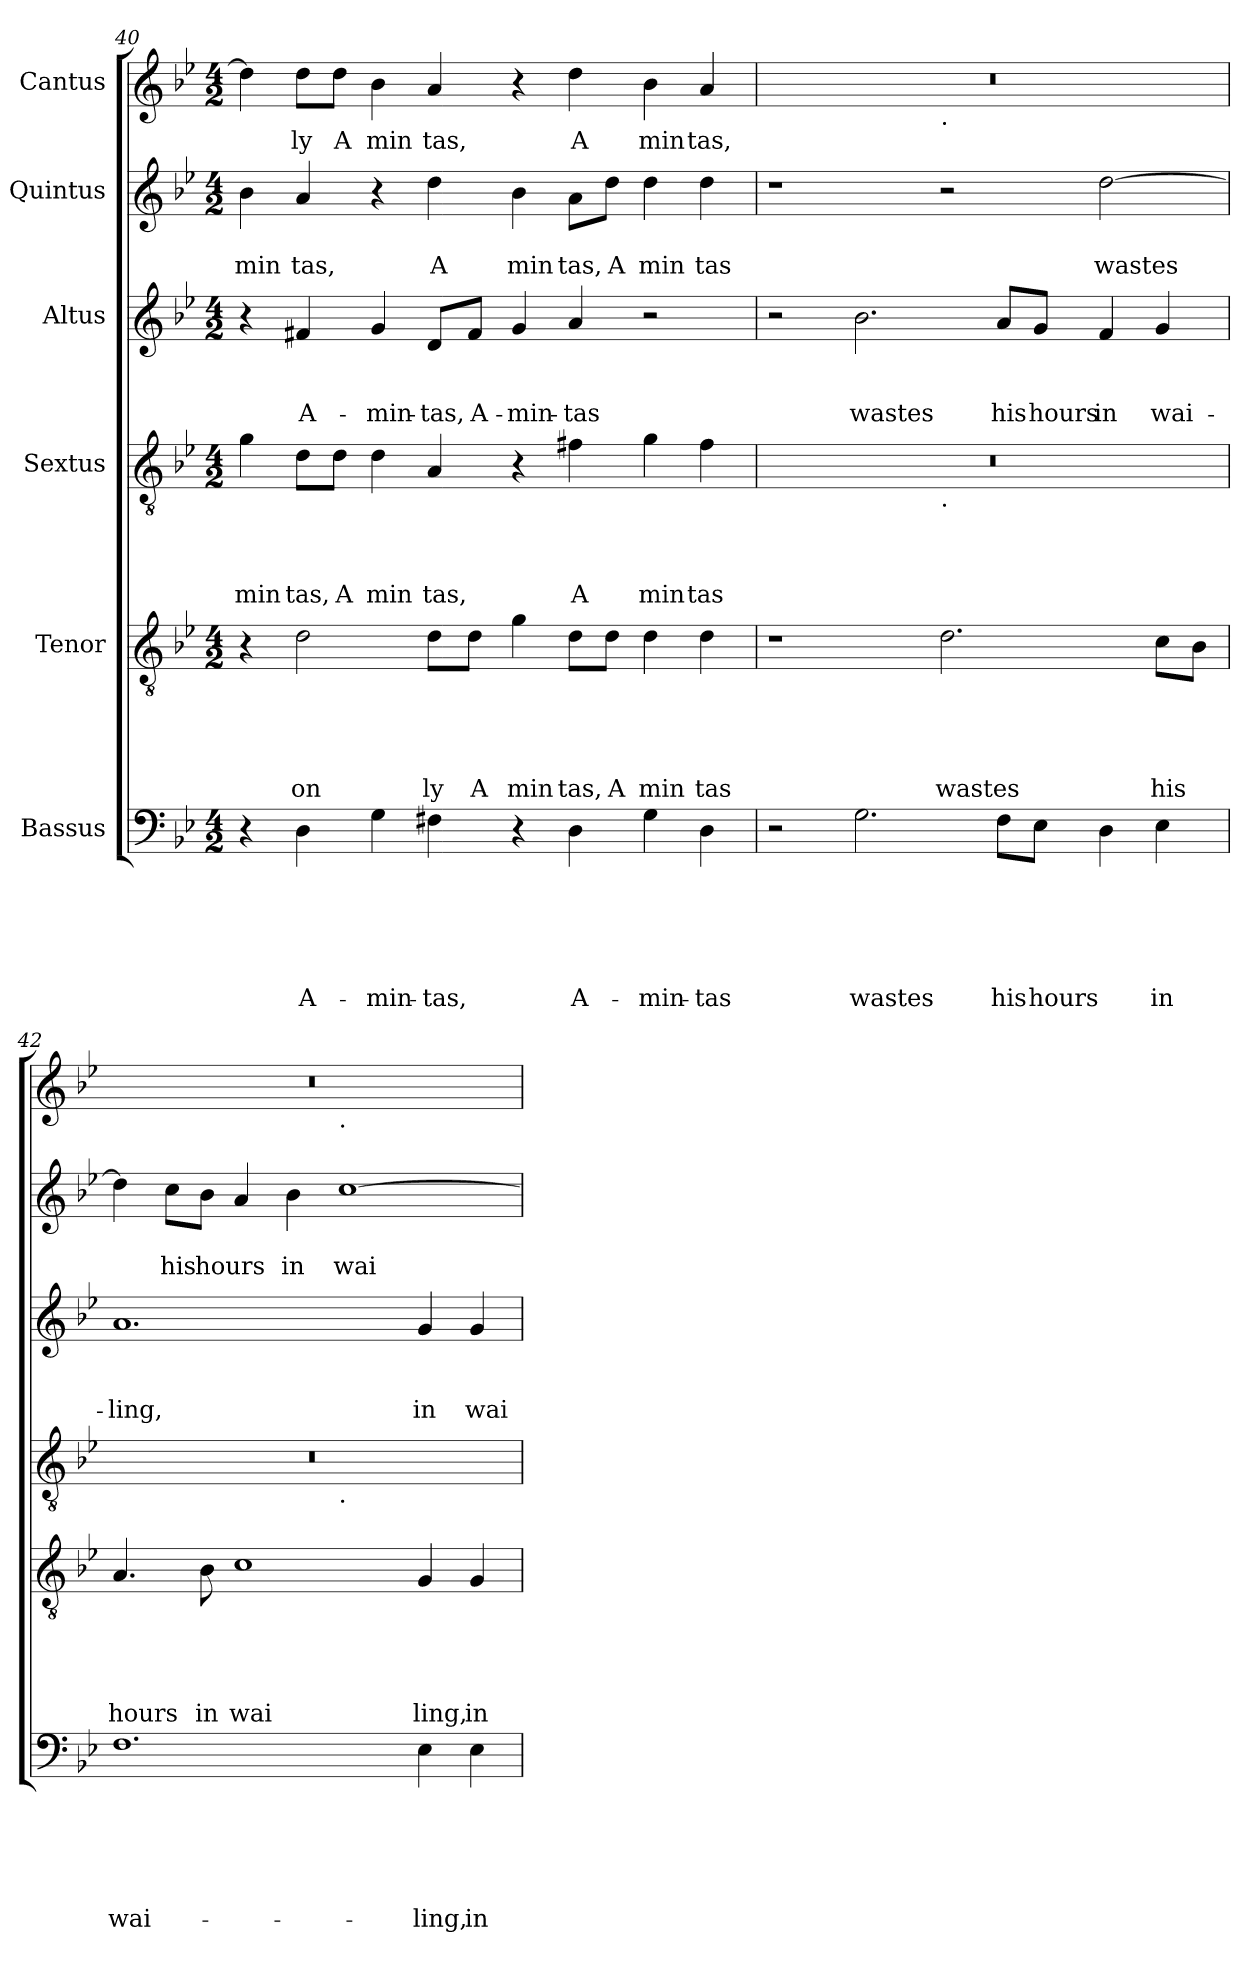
**kern	**text	**text	**text	**text	**text	**text	**kern	**text	**text	**text	**text	**text	**kern	**text	**text	**text	**text	**kern	**text	**text	**text	**kern	**text	**text	**kern	**text
*part6	*part6	*part6	*part6	*part6	*part6	*part6	*part5	*part5	*part5	*part5	*part5	*part5	*part4	*part4	*part4	*part4	*part4	*part3	*part3	*part3	*part3	*part2	*part2	*part2	*part1	*part1
*staff6	*staff6	*staff6	*staff6	*staff6	*staff6	*staff6	*staff5	*staff5	*staff5	*staff5	*staff5	*staff5	*staff4	*staff4	*staff4	*staff4	*staff4	*staff3	*staff3	*staff3	*staff3	*staff2	*staff2	*staff2	*staff1	*staff1
*I"Bassus	*	*	*	*	*	*	*I"Tenor	*	*	*	*	*	*I"Sextus	*	*	*	*	*I"Altus	*	*	*	*I"Quintus	*	*	*I"Cantus	*
*clefF4	*	*	*	*	*	*	*clefGv2	*	*	*	*	*	*clefGv2	*	*	*	*	*clefG2	*	*	*	*clefG2	*	*	*clefG2	*
*	*	*	*	*	*	*	*	*	*	*	*	*	*ITrd-2c-3	*	*	*	*	*	*	*	*	*	*	*	*	*
*k[b-e-]	*	*	*	*	*	*	*k[b-e-]	*	*	*	*	*	*k[b-e-a-d-g-]	*	*	*	*	*k[b-e-]	*	*	*	*k[b-e-]	*	*	*k[b-e-]	*
*B-:	*	*	*	*	*	*	*B-:	*	*	*	*	*	*D-:	*	*	*	*	*B-:	*	*	*	*B-:	*	*	*B-:	*
*M4/2	*	*	*	*	*	*	*M4/2	*	*	*	*	*	*M4/2	*	*	*	*	*M4/2	*	*	*	*M4/2	*	*	*M4/2	*
=40	=40	=40	=40	=40	=40	=40	=40	=40	=40	=40	=40	=40	=40	=40	=40	=40	=40	=40	=40	=40	=40	=40	=40	=40	=40	=40
!	!	!	!	!	!	!	!	!	!	!	!	!	!	!	!	!	!LO:LY:b	!	!	!	!	!	!	!LO:LY:b	!	!
4r	.	.	.	.	.	.	4r	.	.	.	.	.	4b-\	.	.	.	min	4r	.	.	.	4b-\	.	min	4dd\]	.
!	!	!	!	!	!	!LO:LY:b	!	!	!	!	!	!LO:LY:b	!	!	!	!	!LO:LY:b	!	!	!	!LO:LY:b	!	!	!LO:LY:b	!	!LO:LY:b
4D\	.	.	.	.	.	A-	2d\	.	.	.	.	on	8f\L	.	.	.	tas,	4f#X/	.	.	A-	4a/	.	tas,	8dd\L	ly
!	!	!	!	!	!	!	!	!	!	!	!	!	!	!	!	!	!LO:LY:b	!	!	!	!	!	!	!	!	!LO:LY:b
.	.	.	.	.	.	.	.	.	.	.	.	.	8f\J	.	.	.	A	.	.	.	.	.	.	.	8dd\J	A
!	!	!	!	!	!	!LO:LY:b	!	!	!	!	!	!	!	!	!	!	!LO:LY:b	!	!	!	!LO:LY:b	!	!	!	!	!LO:LY:b
4G\	.	.	.	.	.	-min-	.	.	.	.	.	.	4f\	.	.	.	min	4g/	.	.	-min-	4r	.	.	4b-\	min
!	!	!	!	!	!	!LO:LY:b	!	!	!	!	!	!LO:LY:b	!	!	!	!	!LO:LY:b	!	!	!	!LO:LY:b	!	!	!LO:LY:b	!	!LO:LY:b
4F#X\	.	.	.	.	.	-tas,	8d\L	.	.	.	.	ly	4c/	.	.	.	tas,	8d/L	.	.	-tas,	4dd\	.	A	4a/	tas,
!	!	!	!	!	!	!	!	!	!	!	!	!LO:LY:b	!	!	!	!	!	!	!	!	!LO:LY:b	!	!	!	!	!
.	.	.	.	.	.	.	8d\J	.	.	.	.	A	.	.	.	.	.	8f#/J	.	.	A-	.	.	.	.	.
!	!	!	!	!	!	!	!	!	!	!	!	!LO:LY:b	!	!	!	!	!	!	!	!	!LO:LY:b	!	!	!LO:LY:b	!	!
4r	.	.	.	.	.	.	4g\	.	.	.	.	min	4r	.	.	.	.	4g/	.	.	-min-	4b-\	.	min	4r	.
!	!	!	!	!	!	!LO:LY:b	!	!	!	!	!	!LO:LY:b	!	!	!	!	!LO:LY:b	!	!	!	!LO:LY:b	!	!	!LO:LY:b	!	!LO:LY:b
4D\	.	.	.	.	.	A-	8d\L	.	.	.	.	tas,	4an\	.	.	.	A	4a/	.	.	-tas	8a\L	.	tas,	4dd\	A
!	!	!	!	!	!	!	!	!	!	!	!	!LO:LY:b	!	!	!	!	!	!	!	!	!	!	!	!LO:LY:b	!	!
.	.	.	.	.	.	.	8d\J	.	.	.	.	A	.	.	.	.	.	.	.	.	.	8dd\J	.	A	.	.
!	!	!	!	!	!	!LO:LY:b	!	!	!	!	!	!LO:LY:b	!	!	!	!	!LO:LY:b	!	!	!	!	!	!	!LO:LY:b	!	!LO:LY:b
4G\	.	.	.	.	.	-min-	4d\	.	.	.	.	min	4b-\	.	.	.	min	2r	.	.	.	4dd\	.	min	4b-\	min
!	!	!	!	!	!	!LO:LY:b	!	!	!	!	!	!LO:LY:b	!	!	!	!	!LO:LY:b	!	!	!	!	!	!	!LO:LY:b	!	!LO:LY:b
4D\	.	.	.	.	.	-tas	4d\	.	.	.	.	tas	4a\	.	.	.	tas	.	.	.	.	4dd\	.	tas	4a/	tas,
!!LO:LB:g=z
=41	=41	=41	=41	=41	=41	=41	=41	=41	=41	=41	=41	=41	=41	=41	=41	=41	=41	=41	=41	=41	=41	=41	=41	=41	=41	=41
*	*	*	*	*	*	*	*	*	*	*	*	*	*^	*	*	*	*	*	*	*	*	*	*	*	*^	*
2r	.	.	.	.	.	.	1r	.	.	.	.	.	0r	1ryy	.	.	.	.	2r	.	.	.	1r	.	.	0r	1ryy	.
!	!	!	!	!	!	!LO:LY:b	!	!	!	!	!	!	!	!	!	!	!	!	!	!	!	!LO:LY:b	!	!	!	!	!	!
2.G\	.	.	.	.	.	wastes	.	.	.	.	.	.	.	.	.	.	.	.	2.b-\	.	.	wastes	.	.	.	.	.	.
!	!	!	!	!	!	!	!	!	!	!	!	!	!	!	!	!	!	!	!	!	!	!	!	!	!	!	!LO:TX:b:t=.	!
!	!	!	!	!	!	!	!	!	!	!	!	!	!	!LO:TX:b:t=.	!	!	!	!	!	!	!	!	!	!	!	!	!	!
!	!	!	!	!	!	!	!	!	!	!	!	!LO:LY:b	!	!	!	!	!	!	!	!	!	!	!	!	!	!	!	!
.	.	.	.	.	.	.	2.d\	.	.	.	.	wastes	.	1ryy	.	.	.	.	.	.	.	.	2r	.	.	.	1ryy	.
!	!	!	!	!	!	!LO:LY:b	!	!	!	!	!	!	!	!	!	!	!	!	!	!	!	!LO:LY:b	!	!	!	!	!	!
8F\L	.	.	.	.	.	his	.	.	.	.	.	.	.	.	.	.	.	.	8a/L	.	.	his	.	.	.	.	.	.
!	!	!	!	!	!	!LO:LY:b	!	!	!	!	!	!	!	!	!	!	!	!	!	!	!	!LO:LY:b	!	!	!	!	!	!
8E-\J	.	.	.	.	.	hours	.	.	.	.	.	.	.	.	.	.	.	.	8g/J	.	.	hours	.	.	.	.	.	.
!	!	!	!	!	!	!	!	!	!	!	!	!	!	!	!	!	!	!	!	!	!	!LO:LY:b	!	!	!LO:LY:b	!	!	!
4D\	.	.	.	.	.	.	.	.	.	.	.	.	.	.	.	.	.	.	4f/	.	.	in	[>2dd\	.	wastes	.	.	.
!	!	!	!	!	!	!LO:LY:b	!	!	!	!	!	!LO:LY:b	!	!	!	!	!	!	!	!	!	!LO:LY:b	!	!	!	!	!	!
4E-\	.	.	.	.	.	in	8c\L	.	.	.	.	his	.	.	.	.	.	.	4g/	.	.	wai-	.	.	.	.	.	.
.	.	.	.	.	.	.	8B-\J	.	.	.	.	.	.	.	.	.	.	.	.	.	.	.	.	.	.	.	.	.
=42	=42	=42	=42	=42	=42	=42	=42	=42	=42	=42	=42	=42	=42	=42	=42	=42	=42	=42	=42	=42	=42	=42	=42	=42	=42	=42	=42	=42
!	!	!	!	!	!	!LO:LY:b	!	!	!	!	!	!LO:LY:b	!	!	!	!	!	!	!	!	!	!LO:LY:b	!	!	!	!	!	!
1.F	.	.	.	.	.	wai-	4.A/	.	.	.	.	hours	0r	1ryy	.	.	.	.	1.a	.	.	-ling,	4dd\]	.	.	0r	1ryy	.
!	!	!	!	!	!	!	!	!	!	!	!	!	!	!	!	!	!	!	!	!	!	!	!	!	!LO:LY:b	!	!	!
.	.	.	.	.	.	.	.	.	.	.	.	.	.	.	.	.	.	.	.	.	.	.	8cc\L	.	his	.	.	.
!	!	!	!	!	!	!	!	!	!	!	!	!LO:LY:b	!	!	!	!	!	!	!	!	!	!	!	!	!LO:LY:b	!	!	!
.	.	.	.	.	.	.	8B-\	.	.	.	.	in	.	.	.	.	.	.	.	.	.	.	8b-\J	.	hours	.	.	.
!	!	!	!	!	!	!	!	!	!	!	!	!LO:LY:b	!	!	!	!	!	!	!	!	!	!	!	!	!	!	!	!
.	.	.	.	.	.	.	1c	.	.	.	.	wai	.	.	.	.	.	.	.	.	.	.	4a/	.	.	.	.	.
!	!	!	!	!	!	!	!	!	!	!	!	!	!	!	!	!	!	!	!	!	!	!	!	!	!LO:LY:b	!	!	!
.	.	.	.	.	.	.	.	.	.	.	.	.	.	.	.	.	.	.	.	.	.	.	4b-\	.	in	.	.	.
!	!	!	!	!	!	!	!	!	!	!	!	!	!	!	!	!	!	!	!	!	!	!	!	!	!	!	!LO:TX:b:t=.	!
!	!	!	!	!	!	!	!	!	!	!	!	!	!	!LO:TX:b:t=.	!	!	!	!	!	!	!	!	!	!	!	!	!	!
!	!	!	!	!	!	!	!	!	!	!	!	!	!	!	!	!	!	!	!	!	!	!	!	!	!LO:LY:b	!	!	!
.	.	.	.	.	.	.	.	.	.	.	.	.	.	1ryy	.	.	.	.	.	.	.	.	[>1cc	.	wai	.	1ryy	.
!	!	!	!	!	!	!LO:LY:b	!	!	!	!	!	!LO:LY:b	!	!	!	!	!	!	!	!	!	!LO:LY:b	!	!	!	!	!	!
4E-\	.	.	.	.	.	-ling,	4G/	.	.	.	.	ling,	.	.	.	.	.	.	4g/	.	.	in	.	.	.	.	.	.
!	!	!	!	!	!	!LO:LY:b	!	!	!	!	!	!LO:LY:b	!	!	!	!	!	!	!	!	!	!LO:LY:b	!	!	!	!	!	!
4E-\	.	.	.	.	.	in	4G/	.	.	.	.	in	.	.	.	.	.	.	4g/	.	.	wai-	.	.	.	.	.	.
*	*	*	*	*	*	*	*	*	*	*	*	*	*v	*v	*	*	*	*	*	*	*	*	*	*	*	*v	*v	*
=	=	=	=	=	=	=	=	=	=	=	=	=	=	=	=	=	=	=	=	=	=	=	=	=	=	=
*-	*-	*-	*-	*-	*-	*-	*-	*-	*-	*-	*-	*-	*-	*-	*-	*-	*-	*-	*-	*-	*-	*-	*-	*-	*-	*-
